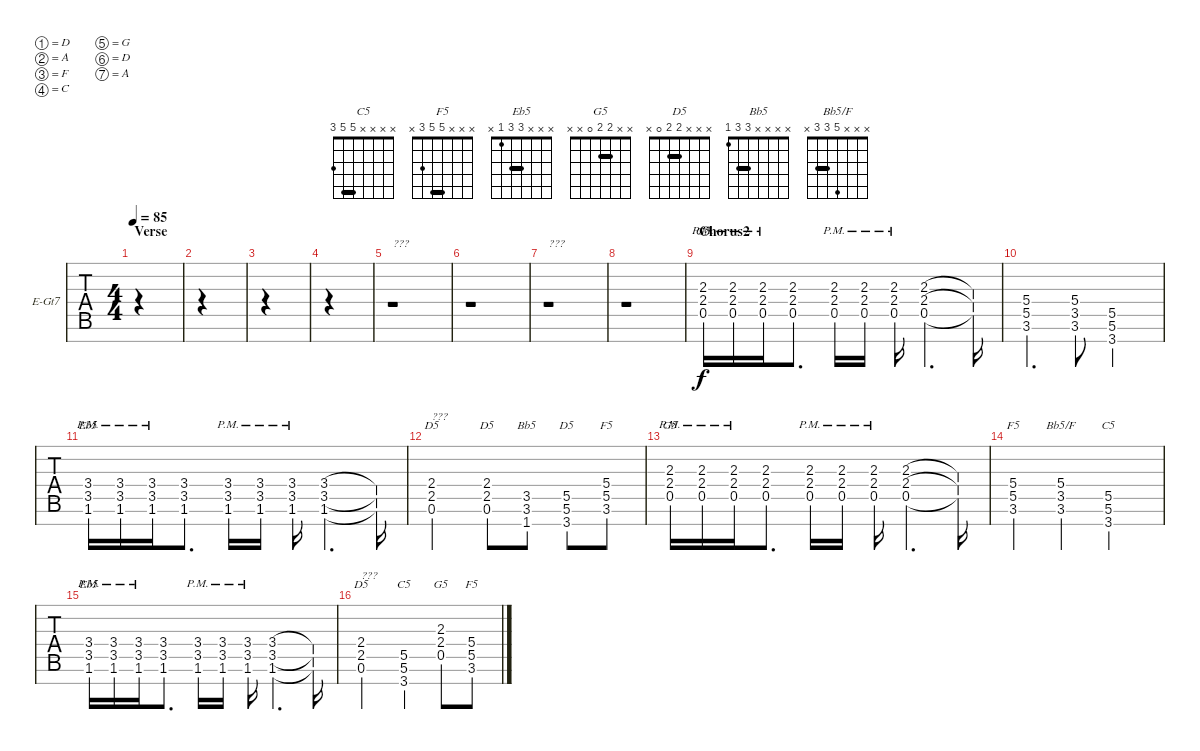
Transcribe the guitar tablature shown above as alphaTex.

\defaultSystemsLayout 4
\bracketExtendMode groupsimilarinstruments
\firstSystemTrackNameOrientation horizontal
\otherSystemsTrackNameOrientation horizontal
\track ("Electric Guitar" "E-Gt7") {instrument overdrivenguitar}
\staff {tabs}
\tuning (D4 A3 F3 C3 G2 D2 A1)
\chord ("C5" x x x x 5 5 3) {showfingering false barre 5}
\chord ("F5" x x x 5 5 3 x) {showfingering false barre 5}
\chord ("Eb5" x x x 3 3 1 x) {showfingering false barre 3}
\chord ("G5" x x 2 2 0 x x) {showfingering false barre 2}
\chord ("D5" x x x 2 2 0 x) {showfingering false barre 2}
\chord ("Bb5" x x x x 3 3 1) {showfingering false barre 3}
\chord ("Bb5/F" x x x 5 3 3 x) {showfingering false barre 3}
\ts (4 4)
\section ("" "Verse")
\tempo 85
\clef g2
\scale
0.275577
\ks c
|
\scale
0.243445 |
\scale
0.260629 |
\scale
0.220532 |
\scale
0.518338 r.1{txt "???"} |
\scale
0.481446 r.1 |
\scale
0.515483 r.1{txt "???"} |
\scale
0.484295 r.1 |
\section ("" "Chorus2")
\scale
0.627772 (0.5{pm} 2.3{pm} 2.4{pm}).16{ch "G5"} (0.5{pm} 2.3{pm} 2.4{pm}).16 (0.5{pm} 2.3{pm} 2.4{pm}).16 (0.5 2.3 2.4).8{d} (0.5{pm} 2.3{pm} 2.4{pm}).16 (0.5{pm} 2.3{pm} 2.4{pm}).16 (0.5{pm} 2.3{pm} 2.4{pm}).16 (0.5 2.3 2.4).4{d} (0.5{t} 2.3{t} 2.4{t}).16 |
\scale
0.372209 (3.6 5.5 5.4).4{d} (3.6 3.5 5.4).8 (3.7 5.6 5.5).2 |
(1.6{pm} 3.5{pm} 3.4{pm}).16{ch "Eb5"} (1.6{pm} 3.5{pm} 3.4{pm}).16 (1.6{pm} 3.5{pm} 3.4{pm}).16 (1.6 3.5 3.4).8{d} (1.6{pm} 3.5{pm} 3.4{pm}).16 (1.6{pm} 3.5{pm} 3.4{pm}).16 (1.6{pm} 3.5{pm} 3.4{pm}).16 (1.6 3.5 3.4).4{d} (1.6{t} 3.5{t} 3.4{t}).16 |
(0.6 2.5 2.4).2{ch "D5" txt "???"} (0.6 2.5 2.4).8{ch "D5"} (3.6 3.5 1.7).8{ch "Bb5"} (5.6 5.5 3.7).8{ch "D5"} (3.6 5.5 5.4).8{ch "F5"} |
\scale
0.627049 (0.5{pm} 2.3{pm} 2.4{pm}).16{ch "G5"} (0.5{pm} 2.3{pm} 2.4{pm}).16 (0.5{pm} 2.3{pm} 2.4{pm}).16 (0.5 2.3 2.4).8{d} (0.5{pm} 2.3{pm} 2.4{pm}).16 (0.5{pm} 2.3{pm} 2.4{pm}).16 (0.5{pm} 2.3{pm} 2.4{pm}).16 (0.5 2.3 2.4).4{d} (0.5{t} 2.3{t} 2.4{t}).16 |
\scale
0.372804 (3.6 5.5 5.4).4{ch "F5"} (3.6 3.5 5.4).4{ch "Bb5/F"} (3.7 5.6 5.5).2{ch "C5"} |
\scale
0.629557 (1.6{pm} 3.5{pm} 3.4{pm}).16{ch "Eb5"} (1.6{pm} 3.5{pm} 3.4{pm}).16 (1.6{pm} 3.5{pm} 3.4{pm}).16 (1.6 3.5 3.4).8{d} (1.6{pm} 3.5{pm} 3.4{pm}).16 (1.6{pm} 3.5{pm} 3.4{pm}).16 (1.6{pm} 3.5{pm} 3.4{pm}).16 (1.6 3.5 3.4).4{d} (1.6{t} 3.5{t} 3.4{t}).16 |
\scale
0.370411 (0.6 2.5 2.4).2{ch "D5" txt "???"} (3.7 5.6 5.5).4{ch "C5"} (0.5 2.4 2.3).8{ch "G5"} (3.6 5.5 5.4).8{ch "F5"}
